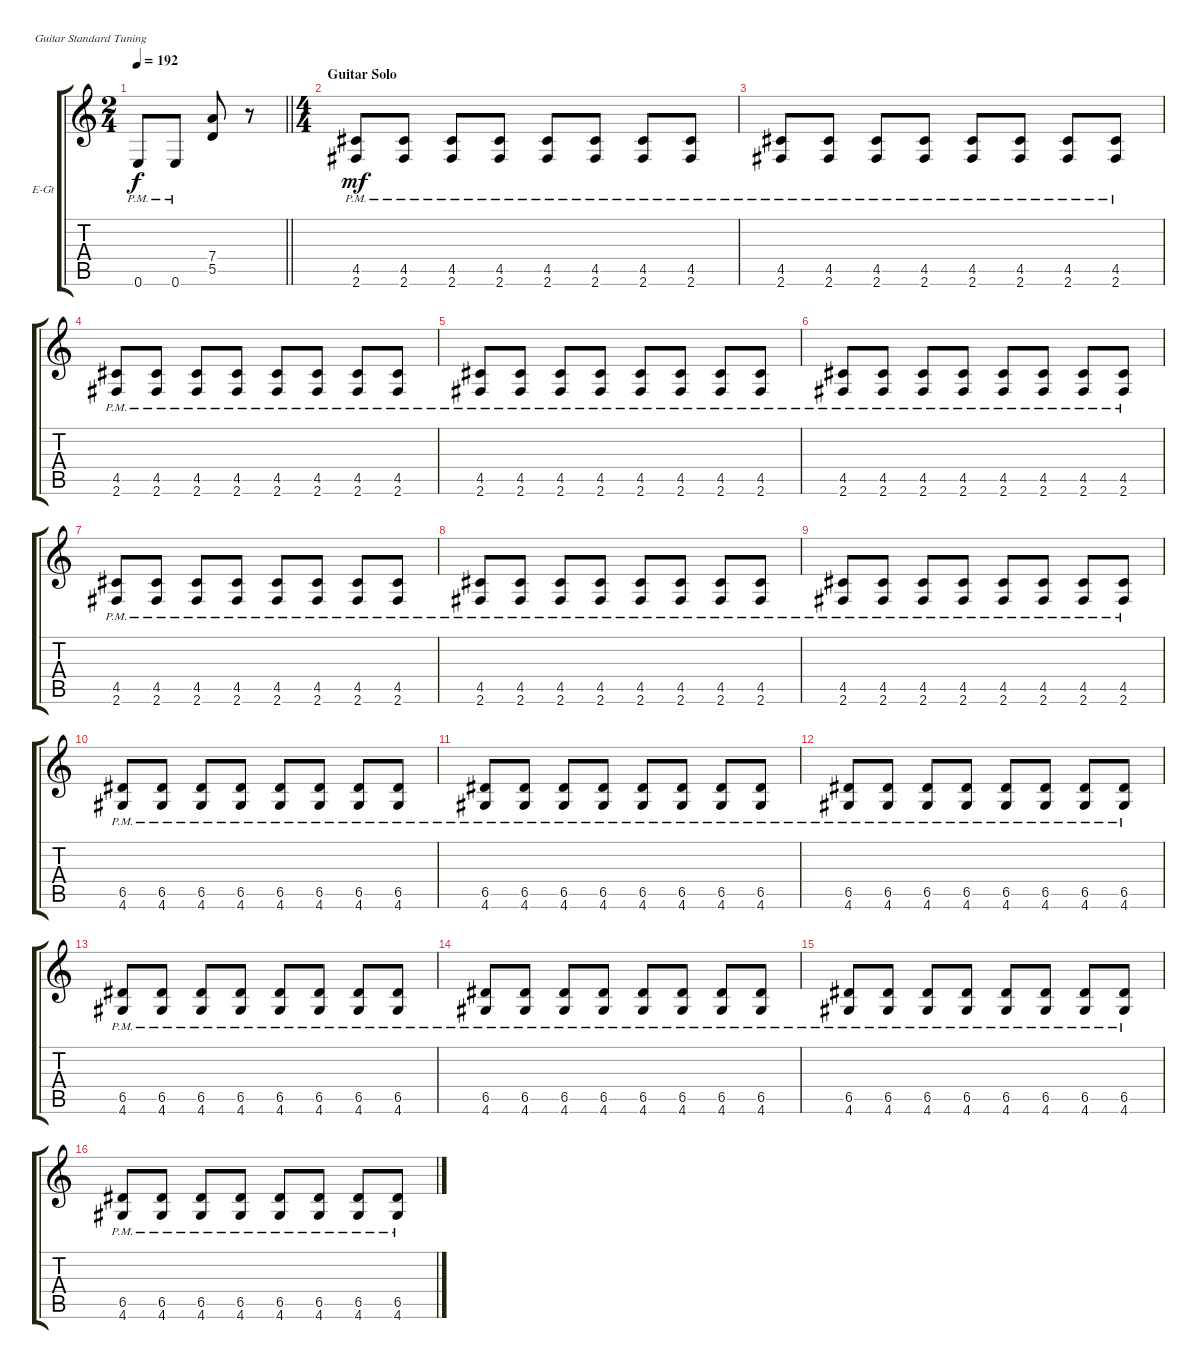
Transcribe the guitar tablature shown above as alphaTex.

\bracketExtendMode groupsimilarinstruments
\firstSystemTrackNameOrientation horizontal
\otherSystemsTrackNameOrientation horizontal
\track ("James Hetfield" "E-Gt") {instrument distortionguitar}
\staff {score tabs}
\tuning (E4 B3 G3 D3 A2 E2)
\ts (2 4)
\beaming (8 2 2)
\tempo 192
\clef g2
\barLineRight lightlight
\ks c
0.6{pm}.8{dy f} 0.6{pm}.8 (7.4 5.5).8 r.8 |
\ts (4 4)
\beaming (8 2 2 2 2)
\section ("" "Guitar Solo")
(4.5{pm} 2.6{pm}).8{dy mf} (4.5{pm} 2.6{pm}).8 (4.5{pm} 2.6{pm}).8 (4.5{pm} 2.6{pm}).8 (4.5{pm} 2.6{pm}).8 (4.5{pm} 2.6{pm}).8 (4.5{pm} 2.6{pm}).8 (4.5{pm} 2.6{pm}).8 |
(4.5{pm} 2.6{pm}).8 (4.5{pm} 2.6{pm}).8 (4.5{pm} 2.6{pm}).8 (4.5{pm} 2.6{pm}).8 (4.5{pm} 2.6{pm}).8 (4.5{pm} 2.6{pm}).8 (4.5{pm} 2.6{pm}).8 (4.5{pm} 2.6{pm}).8 |
(4.5{pm} 2.6{pm}).8 (4.5{pm} 2.6{pm}).8 (4.5{pm} 2.6{pm}).8 (4.5{pm} 2.6{pm}).8 (4.5{pm} 2.6{pm}).8 (4.5{pm} 2.6{pm}).8 (4.5{pm} 2.6{pm}).8 (4.5{pm} 2.6{pm}).8 |
(4.5{pm} 2.6{pm}).8 (4.5{pm} 2.6{pm}).8 (4.5{pm} 2.6{pm}).8 (4.5{pm} 2.6{pm}).8 (4.5{pm} 2.6{pm}).8 (4.5{pm} 2.6{pm}).8 (4.5{pm} 2.6{pm}).8 (4.5{pm} 2.6{pm}).8 |
(4.5{pm} 2.6{pm}).8 (4.5{pm} 2.6{pm}).8 (4.5{pm} 2.6{pm}).8 (4.5{pm} 2.6{pm}).8 (4.5{pm} 2.6{pm}).8 (4.5{pm} 2.6{pm}).8 (4.5{pm} 2.6{pm}).8 (4.5{pm} 2.6{pm}).8 |
(4.5{pm} 2.6{pm}).8 (4.5{pm} 2.6{pm}).8 (4.5{pm} 2.6{pm}).8 (4.5{pm} 2.6{pm}).8 (4.5{pm} 2.6{pm}).8 (4.5{pm} 2.6{pm}).8 (4.5{pm} 2.6{pm}).8 (4.5{pm} 2.6{pm}).8 |
(4.5{pm} 2.6{pm}).8 (4.5{pm} 2.6{pm}).8 (4.5{pm} 2.6{pm}).8 (4.5{pm} 2.6{pm}).8 (4.5{pm} 2.6{pm}).8 (4.5{pm} 2.6{pm}).8 (4.5{pm} 2.6{pm}).8 (4.5{pm} 2.6{pm}).8 |
(4.5{pm} 2.6{pm}).8 (4.5{pm} 2.6{pm}).8 (4.5{pm} 2.6{pm}).8 (4.5{pm} 2.6{pm}).8 (4.5{pm} 2.6{pm}).8 (4.5{pm} 2.6{pm}).8 (4.5{pm} 2.6{pm}).8 (4.5{pm} 2.6{pm}).8 |
(6.5{pm} 4.6{pm}).8 (6.5{pm} 4.6{pm}).8 (6.5{pm} 4.6{pm}).8 (6.5{pm} 4.6{pm}).8 (6.5{pm} 4.6{pm}).8 (6.5{pm} 4.6{pm}).8 (6.5{pm} 4.6{pm}).8 (6.5{pm} 4.6{pm}).8 |
(6.5{pm} 4.6{pm}).8 (6.5{pm} 4.6{pm}).8 (6.5{pm} 4.6{pm}).8 (6.5{pm} 4.6{pm}).8 (6.5{pm} 4.6{pm}).8 (6.5{pm} 4.6{pm}).8 (6.5{pm} 4.6{pm}).8 (6.5{pm} 4.6{pm}).8 |
(6.5{pm} 4.6{pm}).8 (6.5{pm} 4.6{pm}).8 (6.5{pm} 4.6{pm}).8 (6.5{pm} 4.6{pm}).8 (6.5{pm} 4.6{pm}).8 (6.5{pm} 4.6{pm}).8 (6.5{pm} 4.6{pm}).8 (6.5{pm} 4.6{pm}).8 |
(6.5{pm} 4.6{pm}).8 (6.5{pm} 4.6{pm}).8 (6.5{pm} 4.6{pm}).8 (6.5{pm} 4.6{pm}).8 (6.5{pm} 4.6{pm}).8 (6.5{pm} 4.6{pm}).8 (6.5{pm} 4.6{pm}).8 (6.5{pm} 4.6{pm}).8 |
(6.5{pm} 4.6{pm}).8 (6.5{pm} 4.6{pm}).8 (6.5{pm} 4.6{pm}).8 (6.5{pm} 4.6{pm}).8 (6.5{pm} 4.6{pm}).8 (6.5{pm} 4.6{pm}).8 (6.5{pm} 4.6{pm}).8 (6.5{pm} 4.6{pm}).8 |
(6.5{pm} 4.6{pm}).8 (6.5{pm} 4.6{pm}).8 (6.5{pm} 4.6{pm}).8 (6.5{pm} 4.6{pm}).8 (6.5{pm} 4.6{pm}).8 (6.5{pm} 4.6{pm}).8 (6.5{pm} 4.6{pm}).8 (6.5{pm} 4.6{pm}).8 |
(6.5{pm} 4.6{pm}).8 (6.5{pm} 4.6{pm}).8 (6.5{pm} 4.6{pm}).8 (6.5{pm} 4.6{pm}).8 (6.5{pm} 4.6{pm}).8 (6.5{pm} 4.6{pm}).8 (6.5{pm} 4.6{pm}).8 (6.5{pm} 4.6{pm}).8
